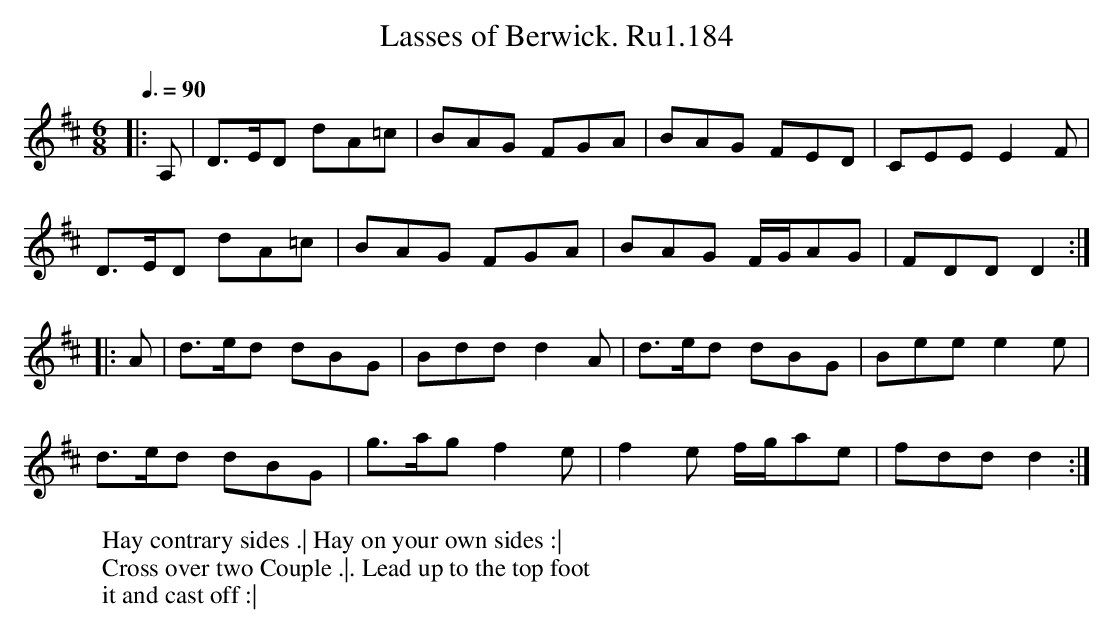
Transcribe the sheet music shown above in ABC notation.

X:1
T:Lasses of Berwick. Ru1.184
M:6/8
L:1/8
W:Hay contrary sides .| Hay on your own sides :|
W:Cross over two Couple .|. Lead up to the top foot
W:it and cast off :|
Q:3/8=90
K:D
|:A, | D>ED dA=c | BAG FGA | BAG FED | CEE E2F |
D>ED dA=c | BAG FGA | BAG F/G/AG | FDD D2 :|
|: A | d>ed dBG | Bdd d2A | d>ed dBG | Bee e2e |
d>ed dBG | g>ag f2e | f2e f/g/ae | fdd d2 :|]
